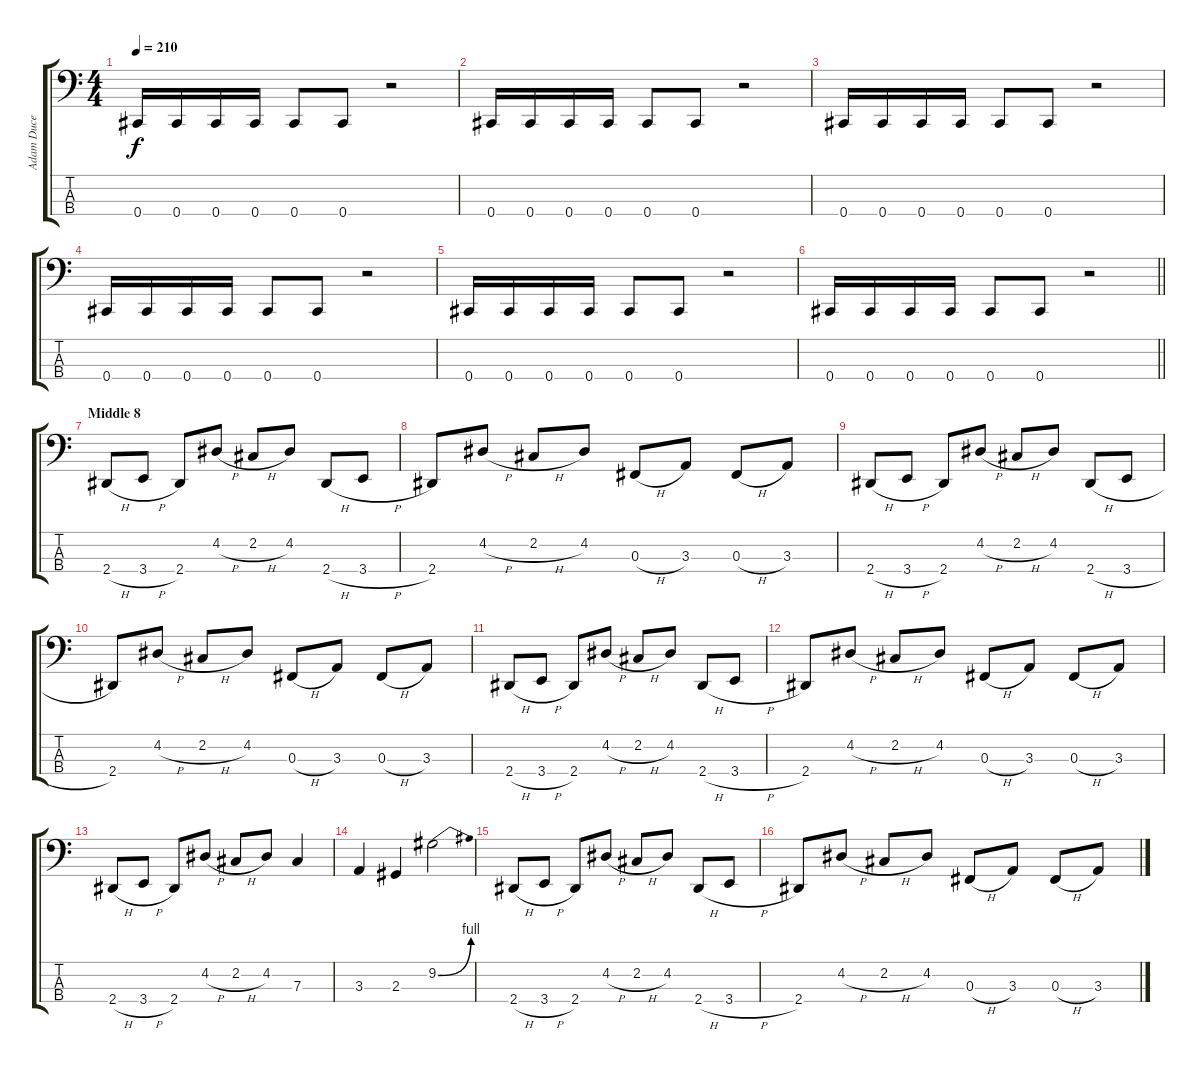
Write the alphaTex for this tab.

\track ("Adam Duce" "Adam Duce") {instrument electricbassfinger}
\staff {score tabs}
\tuning (E2 B1 Gb1 Db1) {hide}
\ts (4 4)
\tempo 210
\clef f4
\ks c
0.4.16{dy f} 0.4.16 0.4.16 0.4.16 0.4.8 0.4.8 r.2 |
0.4.16 0.4.16 0.4.16 0.4.16 0.4.8 0.4.8 r.2 |
0.4.16 0.4.16 0.4.16 0.4.16 0.4.8 0.4.8 r.2 |
0.4.16 0.4.16 0.4.16 0.4.16 0.4.8 0.4.8 r.2 |
0.4.16 0.4.16 0.4.16 0.4.16 0.4.8 0.4.8 r.2 |
\barLineRight lightlight
0.4.16 0.4.16 0.4.16 0.4.16 0.4.8 0.4.8 r.2 |
\section ("" "Middle 8")
2.4{h}.8 3.4{h}.8 2.4.8 4.2{h}.8 2.2{h}.8 4.2.8 2.4{h}.8 3.4{h}.8 |
2.4.8 4.2{h}.8 2.2{h}.8 4.2.8 0.3{h}.8 3.3.8 0.3{h}.8 3.3.8 |
2.4{h}.8 3.4{h}.8 2.4.8 4.2{h}.8 2.2{h}.8 4.2.8 2.4{h}.8 3.4{h}.8 |
2.4.8 4.2{h}.8 2.2{h}.8 4.2.8 0.3{h}.8 3.3.8 0.3{h}.8 3.3.8 |
2.4{h}.8 3.4{h}.8 2.4.8 4.2{h}.8 2.2{h}.8 4.2.8 2.4{h}.8 3.4{h}.8 |
2.4.8 4.2{h}.8 2.2{h}.8 4.2.8 0.3{h}.8 3.3.8 0.3{h}.8 3.3.8 |
2.4{h}.8 3.4{h}.8 2.4.8 4.2{h}.8 2.2{h}.8 4.2.8 7.3.4 |
3.3.4 2.3.4 9.2{be (bend 0 0 60 4)}.2 |
2.4{h}.8 3.4{h}.8 2.4.8 4.2{h}.8 2.2{h}.8 4.2.8 2.4{h}.8 3.4{h}.8 |
2.4.8 4.2{h}.8 2.2{h}.8 4.2.8 0.3{h}.8 3.3.8 0.3{h}.8 3.3.8
